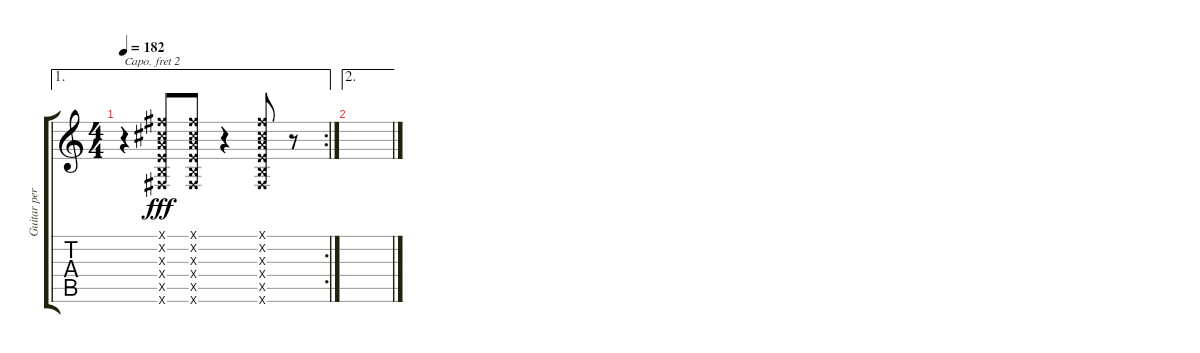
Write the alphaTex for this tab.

\track ("Guitar percussion" "Guitar per") {instrument acousticguitarnylon}
\staff {score tabs}
\capo 2
\tuning (E4 B3 G3 D3 A2 E2) {hide}
\ae 1
\rc 2
\ts (4 4)
\tempo 182
\clef g2
\ks c
r.4{dy fff} (0.1{x} 0.2{x} 0.3{x} 0.4{x} 0.5{x} 0.6{x}).8 (0.1{x} 0.2{x} 0.3{x} 0.4{x} 0.5{x} 0.6{x}).8 r.4 (0.1{x} 0.2{x} 0.3{x} 0.4{x} 0.5{x} 0.6{x}).8 r.8 |
\ae 2
